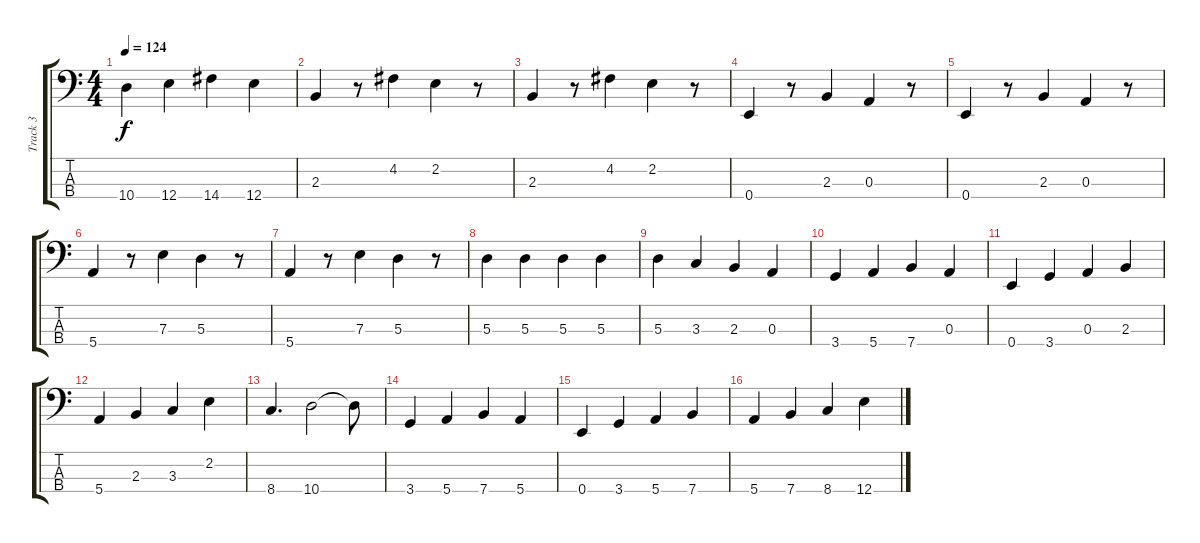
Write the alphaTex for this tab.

\track ("Track 3" "Track 3") {instrument electricbassfinger}
\staff {score tabs}
\tuning (G2 D2 A1 E1) {hide}
\ts (4 4)
\tempo 124
\clef f4
\ks c
10.4.4{dy f} 12.4.4 14.4.4 12.4.4 |
2.3.4 r.8 4.2.4 2.2.4 r.8 |
2.3.4 r.8 4.2.4 2.2.4 r.8 |
0.4.4 r.8 2.3.4 0.3.4 r.8 |
0.4.4 r.8 2.3.4 0.3.4 r.8 |
5.4.4 r.8 7.3.4 5.3.4 r.8 |
5.4.4 r.8 7.3.4 5.3.4 r.8 |
5.3.4 5.3.4 5.3.4 5.3.4 |
5.3.4 3.3.4 2.3.4 0.3.4 |
3.4.4 5.4.4 7.4.4 0.3.4 |
0.4.4 3.4.4 0.3.4 2.3.4 |
5.4.4 2.3.4 3.3.4 2.2.4 |
8.4.4{d} 10.4.2 10.4{t}.8 |
3.4.4 5.4.4 7.4.4 5.4.4 |
0.4.4 3.4.4 5.4.4 7.4.4 |
5.4.4 7.4.4 8.4.4 12.4.4
